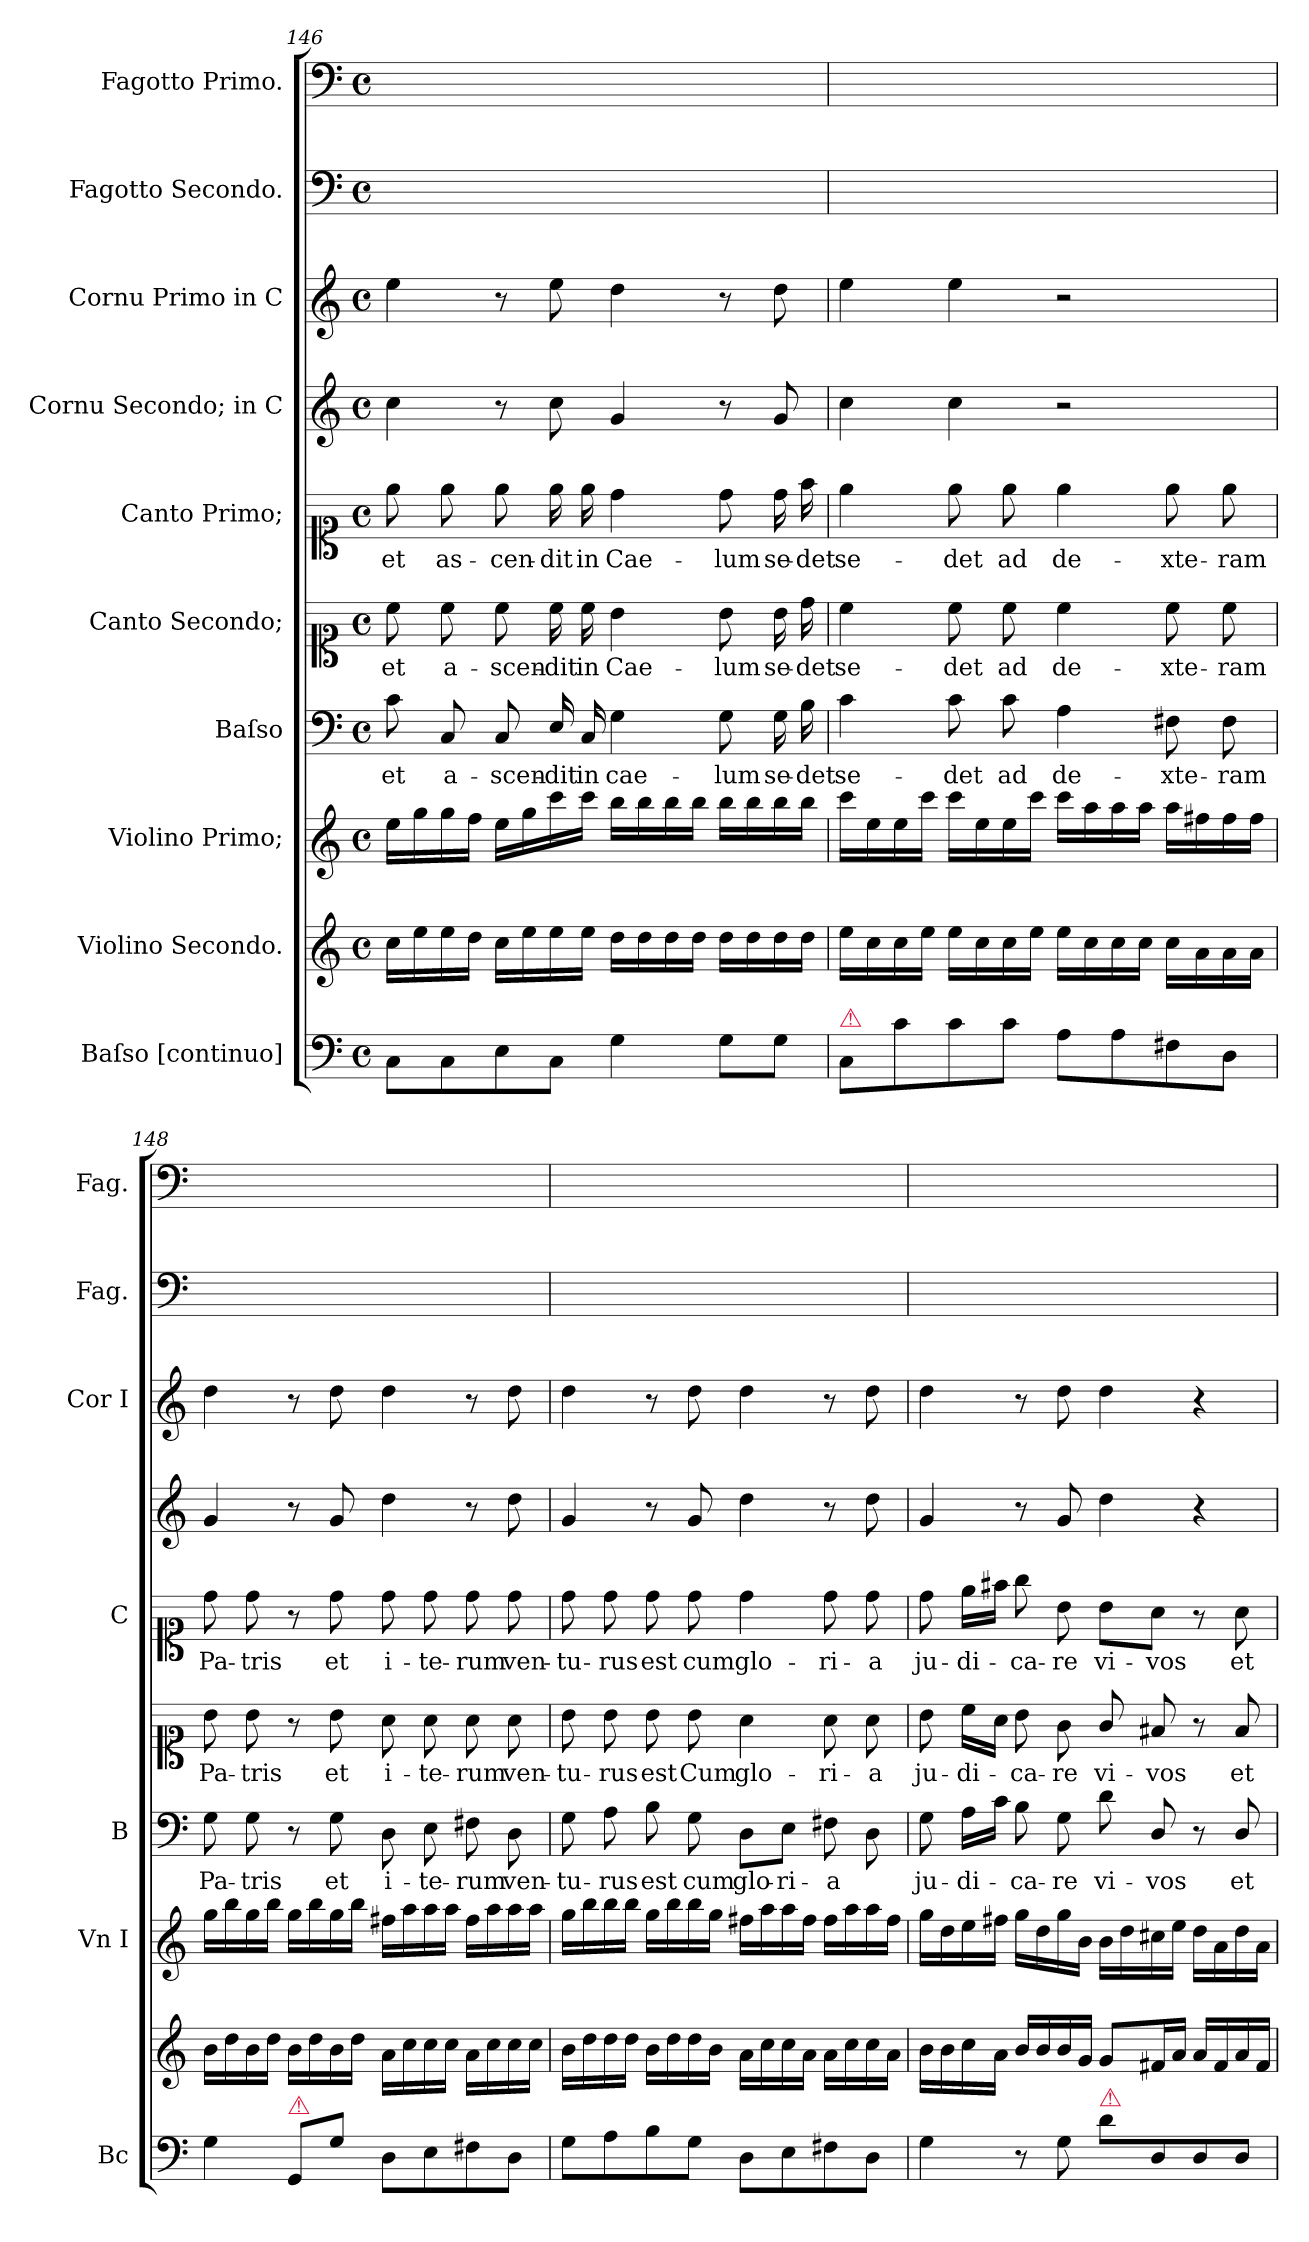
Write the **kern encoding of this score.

**kern	**kern	**kern	**kern	**text	**kern	**text	**kern	**text	**kern	**kern	**kern	**kern
*part10	*part9	*part8	*part7	*part7	*part6	*part6	*part5	*part5	*part4	*part3	*part2	*part1
*staff10	*staff9	*staff8	*staff7	*staff7	*staff6	*staff6	*staff5	*staff5	*staff4	*staff3	*staff2	*staff1
*I"Baſso [continuo]	*I"Violino Secondo.	*I"Violino Primo;	*I"Baſso	*	*I"Canto Secondo;	*	*I"Canto Primo;	*	*I"Cornu Secondo; in C	*I"Cornu Primo in C	*I"Fagotto Secondo.	*I"Fagotto Primo.
*I'Bc	*	*I'Vn I	*I'B	*	*	*	*I'C	*	*	*I'Cor I	*I'Fag.	*I'Fag.
*clefF4	*clefG2	*clefG2	*clefF4	*	*clefC1	*	*clefC1	*	*clefG2	*clefG2	*clefF4	*clefF4
*k[]	*k[]	*k[]	*k[]	*	*k[]	*	*k[]	*	*k[]	*k[]	*k[]	*k[]
*M4/4	*M4/4	*M4/4	*M4/4	*	*M4/4	*	*M4/4	*	*M4/4	*M4/4	*M4/4	*M4/4
*met(c)	*met(c)	*met(c)	*met(c)	*	*met(c)	*	*met(c)	*	*met(c)	*met(c)	*met(c)	*met(c)
=146	=146	=146	=146	=146	=146	=146	=146	=146	=146	=146	=146	=146
8CL	16ccLL	16eeLL	8c	et	8cc\	et	8ee	et	4cc	4ee	1ryy	1ryy
.	16ee	16gg	.	.	.	.	.	.	.	.	.	.
8C	16ee	16gg	8C	a-	8cc\	a-	8ee	as-	.	.	.	.
.	16ddJJ	16ffJJ	.	.	.	.	.	.	.	.	.	.
8E	16ccLL	16eeLL	8C	-scen-	8cc\	-scen-	8ee	-cen-	8r	8r	.	.
.	16ee	16gg	.	.	.	.	.	.	.	.	.	.
8CJ	16ee	16ccc	16E/	-dit	16cc\	-dit	16ee	-dit	8cc	8ee	.	.
.	16eeJJ	16cccJJ	16C	in	16cc\	in	16ee	in	.	.	.	.
4G	16ddLL	16bbLL	4G	cae-	4b\	Cae-	4dd	Cae-	4g	4dd	.	.
.	16dd	16bb	.	.	.	.	.	.	.	.	.	.
.	16dd	16bb	.	.	.	.	.	.	.	.	.	.
.	16ddJJ	16bbJJ	.	.	.	.	.	.	.	.	.	.
8GL	16ddLL	16bbLL	8G	-lum	8b\	-lum	8dd	-lum	8r	8r	.	.
.	16dd	16bb	.	.	.	.	.	.	.	.	.	.
8GJ	16dd	16bb	16G	se-	16b\	se-	16dd	se-	8g	8dd	.	.
.	16ddJJ	16bbJJ	16B	-det	16dd\	-det	16ff	-det	.	.	.	.
=147	=147	=147	=147	=147	=147	=147	=147	=147	=147	=147	=147	=147
!LO:TX:a:color=crimson:t=⚠	!	!	!	!	!	!	!	!	!	!	!	!
8C/L	16eeLL	16cccLL	4c	se-	4cc\	se-	4ee	se-	4cc	4ee	1ryy	1ryy
.	16cc	16ee	.	.	.	.	.	.	.	.	.	.
8c\	16cc	16ee	.	.	.	.	.	.	.	.	.	.
.	16eeJJ	16cccJJ	.	.	.	.	.	.	.	.	.	.
8c\	16eeLL	16cccLL	8c	-det	8cc\	-det	8ee	-det	4cc	4ee	.	.
.	16cc	16ee	.	.	.	.	.	.	.	.	.	.
8c\J	16cc	16ee	8c	ad	8cc\	ad	8ee	ad	.	.	.	.
.	16eeJJ	16cccJJ	.	.	.	.	.	.	.	.	.	.
8AL	16eeLL	16cccLL	4A	de-	4cc\	de-	4ee	de-	2r	2r	.	.
.	16cc	16aa	.	.	.	.	.	.	.	.	.	.
8A	16cc	16aa	.	.	.	.	.	.	.	.	.	.
.	16ccJJ	16aaJJ	.	.	.	.	.	.	.	.	.	.
8F#X	16cc\LL	16aaLL	8F#X	-xte-	8cc\	-xte-	8ee	-xte-	.	.	.	.
.	16a	16ff#X	.	.	.	.	.	.	.	.	.	.
8DJ	16a	16ff#	8F#	-ram	8cc\	-ram	8ee	-ram	.	.	.	.
.	16aJJ	16ff#JJ	.	.	.	.	.	.	.	.	.	.
=148	=148	=148	=148	=148	=148	=148	=148	=148	=148	=148	=148	=148
4G	16bLL	16ggLL	8G	Pa-	8b\	Pa-	8dd	Pa-	4g	4dd	1ryy	1ryy
.	16dd	16bb	.	.	.	.	.	.	.	.	.	.
.	16b	16gg	8G	-tris	8b\	-tris	8dd	-tris	.	.	.	.
.	16ddJJ	16bbJJ	.	.	.	.	.	.	.	.	.	.
!LO:TX:a:color=crimson:t=⚠	!	!	!	!	!	!	!	!	!	!	!	!
8GG/L	16bLL	16ggLL	8r	.	8r	.	8r	.	8r	8r	.	.
.	16dd	16bb	.	.	.	.	.	.	.	.	.	.
8G\J	16b	16gg	8G	et	8b\	et	8dd	et	8g	8dd	.	.
.	16ddJJ	16bbJJ	.	.	.	.	.	.	.	.	.	.
8DL	16aLL	16ff#XLL	8D	i-	8a\	i-	8dd	i-	4dd	4dd	.	.
.	16cc	16aa	.	.	.	.	.	.	.	.	.	.
8E	16cc	16aa	8E	-te-	8a\	-te-	8dd	-te-	.	.	.	.
.	16ccJJ	16aaJJ	.	.	.	.	.	.	.	.	.	.
8F#X	16aLL	16ff#LL	8F#X	-rum	8a\	-rum	8dd	-rum	8r	8r	.	.
.	16cc	16aa	.	.	.	.	.	.	.	.	.	.
8DJ	16cc	16aa	8D	ven-	8a\	ven-	8dd	ven-	8dd	8dd	.	.
.	16ccJJ	16aaJJ	.	.	.	.	.	.	.	.	.	.
=149	=149	=149	=149	=149	=149	=149	=149	=149	=149	=149	=149	=149
8GL	16bLL	16ggLL	8G	-tu-	8b\	-tu-	8dd	-tu-	4g	4dd	1ryy	1ryy
.	16dd	16bb	.	.	.	.	.	.	.	.	.	.
8A	16dd	16bb	8A	-rus	8b\	-rus	8dd	-rus	.	.	.	.
.	16ddJJ	16bbJJ	.	.	.	.	.	.	.	.	.	.
8B	16bLL	16ggLL	8B	est	8b\	est	8dd	est	8r	8r	.	.
.	16dd	16bb	.	.	.	.	.	.	.	.	.	.
8GJ	16dd	16bb	8G	cum	8b\	Cum	8dd	cum	8g	8dd	.	.
.	16bJJ	16ggJJ	.	.	.	.	.	.	.	.	.	.
8DL	16aLL	16ff#XLL	8DL	glo-	4a\	glo-	4dd	glo-	4dd	4dd	.	.
.	16cc	16aa	.	.	.	.	.	.	.	.	.	.
8E	16cc	16aa	8EJ	-ri-	.	.	.	.	.	.	.	.
.	16aJJ	16ff#JJ	.	.	.	.	.	.	.	.	.	.
8F#X	16aLL	16ff#LL	8F#X	-a	8a\	-ri-	8dd	-ri-	8r	8r	.	.
.	16cc	16aa	.	.	.	.	.	.	.	.	.	.
8DJ	16cc	16aa	8D	.	8a\	-a	8dd	-a	8dd	8dd	.	.
.	16aJJ	16ff#JJ	.	.	.	.	.	.	.	.	.	.
=150	=150	=150	=150	=150	=150	=150	=150	=150	=150	=150	=150	=150
4G	16bLL	16ggLL	8G	ju-	8b\	ju-	8dd	ju-	4g	4dd	1ryy	1ryy
.	16b	16dd	.	.	.	.	.	.	.	.	.	.
.	16cc	16ee	16ALL	-di-	16cc\LL	-di-	16eeLL	-di-	.	.	.	.
.	16aJJ	16ff#XJJ	16cJJ	.	16a\JJ	.	16ff#XJJ	.	.	.	.	.
8r	16bLL	16ggLL	8B	-ca-	8b\	-ca-	8gg	-ca-	8r	8r	.	.
.	16b	16dd	.	.	.	.	.	.	.	.	.	.
8G	16b	16gg	8G	-re	8g\	-re	8b	-re	8g	8dd	.	.
.	16gJJ	16bJJ	.	.	.	.	.	.	.	.	.	.
!LO:TX:a:color=crimson:t=⚠	!	!	!	!	!	!	!	!	!	!	!	!
8d\L	8gL	16bLL	8d	vi-	8g/	vi-	8bL	vi-	4dd	4dd	.	.
.	.	16dd	.	.	.	.	.	.	.	.	.	.
8D/	16f#XL	16cc#X	8D/	-vos	8f#X/	-vos	8aJ	-vos	.	.	.	.
.	16aJJ	16eeJJ	.	.	.	.	.	.	.	.	.	.
8D/	16aLL	16ddLL	8r	.	8r	.	8r	.	4r	4r	.	.
.	16f#	16a	.	.	.	.	.	.	.	.	.	.
8D/J	16a	16dd	8D/	et	8f#/	et	8a	et	.	.	.	.
.	16f#JJ	16aJJ	.	.	.	.	.	.	.	.	.	.
=	=	=	=	=	=	=	=	=	=	=	=	=
*-	*-	*-	*-	*-	*-	*-	*-	*-	*-	*-	*-	*-
